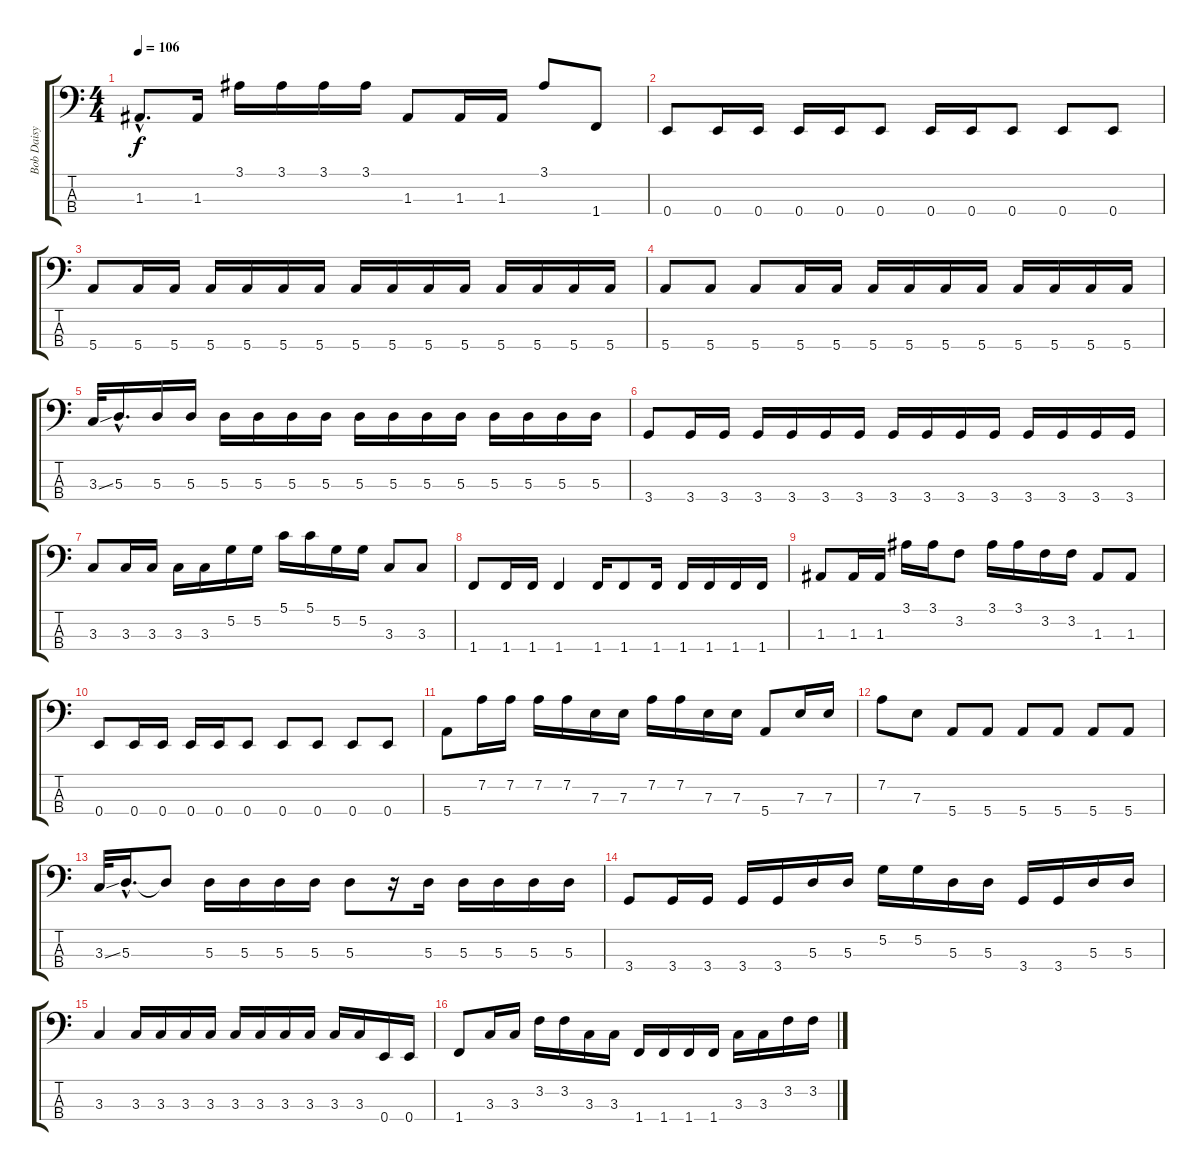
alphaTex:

\track ("Bob Daisy" "Bob Daisy") {instrument electricbassfinger}
\staff {score tabs}
\tuning (G2 D2 A1 E1) {hide}
\ts (4 4)
\tempo 106
\clef f4
\ks c
1.3{hac}.8{d dy f} 1.3.16 3.1.16 3.1.16 3.1.16 3.1.16 1.3.8 1.3.16 1.3.16 3.1.8 1.4.8 |
0.4.8 0.4.16 0.4.16 0.4.16 0.4.16 0.4.8 0.4.16 0.4.16 0.4.8 0.4.8 0.4.8 |
5.4.8 5.4.16 5.4.16 5.4.16 5.4.16 5.4.16 5.4.16 5.4.16 5.4.16 5.4.16 5.4.16 5.4.16 5.4.16 5.4.16 5.4.16 |
5.4.8 5.4.8 5.4.8 5.4.16 5.4.16 5.4.16 5.4.16 5.4.16 5.4.16 5.4.16 5.4.16 5.4.16 5.4.16 |
3.3{ss}.32 5.3{hac}.16{d} 5.3.16 5.3.16 5.3.16 5.3.16 5.3.16 5.3.16 5.3.16 5.3.16 5.3.16 5.3.16 5.3.16 5.3.16 5.3.16 5.3.16 |
3.4.8 3.4.16 3.4.16 3.4.16 3.4.16 3.4.16 3.4.16 3.4.16 3.4.16 3.4.16 3.4.16 3.4.16 3.4.16 3.4.16 3.4.16 |
3.3.8 3.3.16 3.3.16 3.3.16 3.3.16 5.2.16 5.2.16 5.1.16 5.1.16 5.2.16 5.2.16 3.3.8 3.3.8 |
1.4.8 1.4.16 1.4.16 1.4.4 1.4.16 1.4.8 1.4.16 1.4.16 1.4.16 1.4.16 1.4.16 |
1.3.8 1.3.16 1.3.16 3.1.16 3.1.16 3.2.8 3.1.16 3.1.16 3.2.16 3.2.16 1.3.8 1.3.8 |
0.4.8 0.4.16 0.4.16 0.4.16 0.4.16 0.4.8 0.4.8 0.4.8 0.4.8 0.4.8 |
5.4.8 7.2.16 7.2.16 7.2.16 7.2.16 7.3.16 7.3.16 7.2.16 7.2.16 7.3.16 7.3.16 5.4.8 7.3.16 7.3.16 |
7.2.8 7.3.8 5.4.8 5.4.8 5.4.8 5.4.8 5.4.8 5.4.8 |
3.3{ss}.32 5.3{hac}.16{d} 5.3{t}.8 5.3.16 5.3.16 5.3.16 5.3.16 5.3.8 r.16 5.3.16 5.3.16 5.3.16 5.3.16 5.3.16 |
3.4.8 3.4.16 3.4.16 3.4.16 3.4.16 5.3.16 5.3.16 5.2.16 5.2.16 5.3.16 5.3.16 3.4.16 3.4.16 5.3.16 5.3.16 |
3.3.4 3.3.16 3.3.16 3.3.16 3.3.16 3.3.16 3.3.16 3.3.16 3.3.16 3.3.16 3.3.16 0.4.16 0.4.16 |
1.4.8 3.3.16 3.3.16 3.2.16 3.2.16 3.3.16 3.3.16 1.4.16 1.4.16 1.4.16 1.4.16 3.3.16 3.3.16 3.2.16 3.2.16
